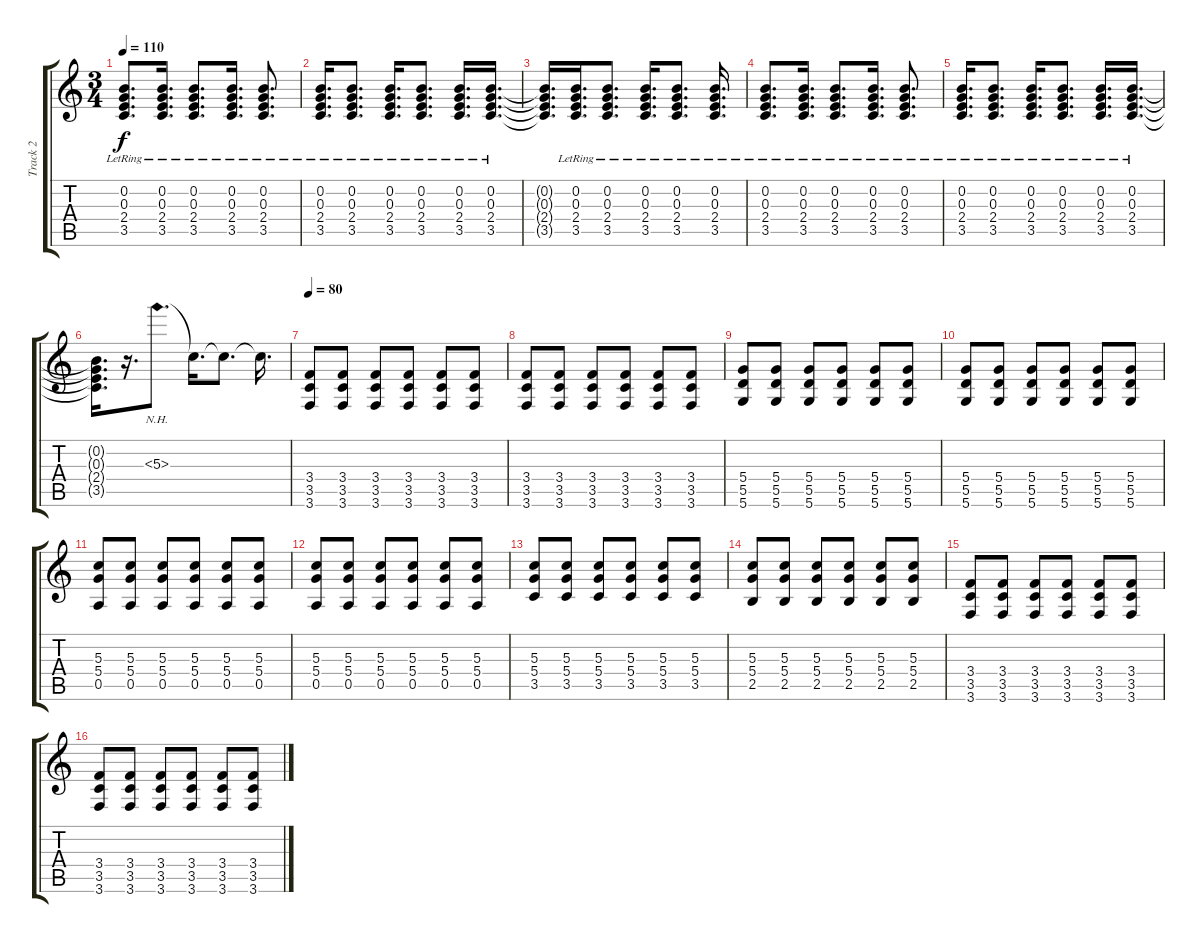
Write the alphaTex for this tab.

\track ("Track 2" "Track 2") {instrument electricguitarclean}
\staff {score tabs}
\tuning (E4 B3 G3 D3 A2 D2) {hide}
\ts (3 4)
\tempo 110
\clef g2
\ks c
(0.2{lr} 0.3{lr} 2.4{lr} 3.5{lr}).8{d dy f} (0.2{lr} 0.3{lr} 2.4{lr} 3.5{lr}).16{d} (0.2{lr} 0.3{lr} 2.4{lr} 3.5{lr}).8{d} (0.2{lr} 0.3{lr} 2.4{lr} 3.5{lr}).16{d} (0.2{lr} 0.3{lr} 2.4{lr} 3.5{lr}).8{d} |
(0.2{lr} 0.3{lr} 2.4{lr} 3.5{lr}).16{d} (0.2{lr} 0.3{lr} 2.4{lr} 3.5{lr}).8{d} (0.2{lr} 0.3{lr} 2.4{lr} 3.5{lr}).16{d} (0.2{lr} 0.3{lr} 2.4{lr} 3.5{lr}).8{d} (0.2{lr} 0.3{lr} 2.4{lr} 3.5{lr}).16{d} (0.2{lr} 0.3{lr} 2.4{lr} 3.5{lr}).16{d} |
(0.2{t} 0.3{t} 2.4{t} 3.5{t}).16{d} (0.2{lr} 0.3{lr} 2.4{lr} 3.5{lr}).16{d} (0.2{lr} 0.3{lr} 2.4{lr} 3.5{lr}).8{d} (0.2{lr} 0.3{lr} 2.4{lr} 3.5{lr}).16{d} (0.2{lr} 0.3{lr} 2.4{lr} 3.5{lr}).8{d} (0.2{lr} 0.3{lr} 2.4{lr} 3.5{lr}).16{d} |
(0.2{lr} 0.3{lr} 2.4{lr} 3.5{lr}).8{d} (0.2{lr} 0.3{lr} 2.4{lr} 3.5{lr}).16{d} (0.2{lr} 0.3{lr} 2.4{lr} 3.5{lr}).8{d} (0.2{lr} 0.3{lr} 2.4{lr} 3.5{lr}).16{d} (0.2{lr} 0.3{lr} 2.4{lr} 3.5{lr}).8{d} |
(0.2{lr} 0.3{lr} 2.4{lr} 3.5{lr}).16{d} (0.2{lr} 0.3{lr} 2.4{lr} 3.5{lr}).8{d} (0.2{lr} 0.3{lr} 2.4{lr} 3.5{lr}).16{d} (0.2{lr} 0.3{lr} 2.4{lr} 3.5{lr}).8{d} (0.2{lr} 0.3{lr} 2.4{lr} 3.5{lr}).16{d} (0.2{lr} 0.3{lr} 2.4{lr} 3.5{lr}).16{d} |
(0.2{t} 0.3{t} 2.4{t} 3.5{t}).16{d} r.16{d} 5.3{nh}.8{d volume 14 instrument distortionguitar} 5.3{t}.16{d} 5.3{t}.8{d} 5.3{t}.16{d} |
\tempo 80
(3.4 3.5 3.6).8 (3.4 3.5 3.6).8 (3.4 3.5 3.6).8 (3.4 3.5 3.6).8 (3.4 3.5 3.6).8 (3.4 3.5 3.6).8 |
(3.4 3.5 3.6).8 (3.4 3.5 3.6).8 (3.4 3.5 3.6).8 (3.4 3.5 3.6).8 (3.4 3.5 3.6).8 (3.4 3.5 3.6).8 |
(5.4 5.5 5.6).8 (5.4 5.5 5.6).8 (5.4 5.5 5.6).8 (5.4 5.5 5.6).8 (5.4 5.5 5.6).8 (5.4 5.5 5.6).8 |
(5.4 5.5 5.6).8 (5.4 5.5 5.6).8 (5.4 5.5 5.6).8 (5.4 5.5 5.6).8 (5.4 5.5 5.6).8 (5.4 5.5 5.6).8 |
(5.3 5.4 0.5).8 (5.3 5.4 0.5).8 (5.3 5.4 0.5).8 (5.3 5.4 0.5).8 (5.3 5.4 0.5).8 (5.3 5.4 0.5).8 |
(5.3 5.4 0.5).8 (5.3 5.4 0.5).8 (5.3 5.4 0.5).8 (5.3 5.4 0.5).8 (5.3 5.4 0.5).8 (5.3 5.4 0.5).8 |
(5.3 5.4 3.5).8 (5.3 5.4 3.5).8 (5.3 5.4 3.5).8 (5.3 5.4 3.5).8 (5.3 5.4 3.5).8 (5.3 5.4 3.5).8 |
(5.3 5.4 2.5).8 (5.3 5.4 2.5).8 (5.3 5.4 2.5).8 (5.3 5.4 2.5).8 (5.3 5.4 2.5).8 (5.3 5.4 2.5).8 |
(3.4 3.5 3.6).8 (3.4 3.5 3.6).8 (3.4 3.5 3.6).8 (3.4 3.5 3.6).8 (3.4 3.5 3.6).8 (3.4 3.5 3.6).8 |
(3.4 3.5 3.6).8 (3.4 3.5 3.6).8 (3.4 3.5 3.6).8 (3.4 3.5 3.6).8 (3.4 3.5 3.6).8 (3.4 3.5 3.6).8
